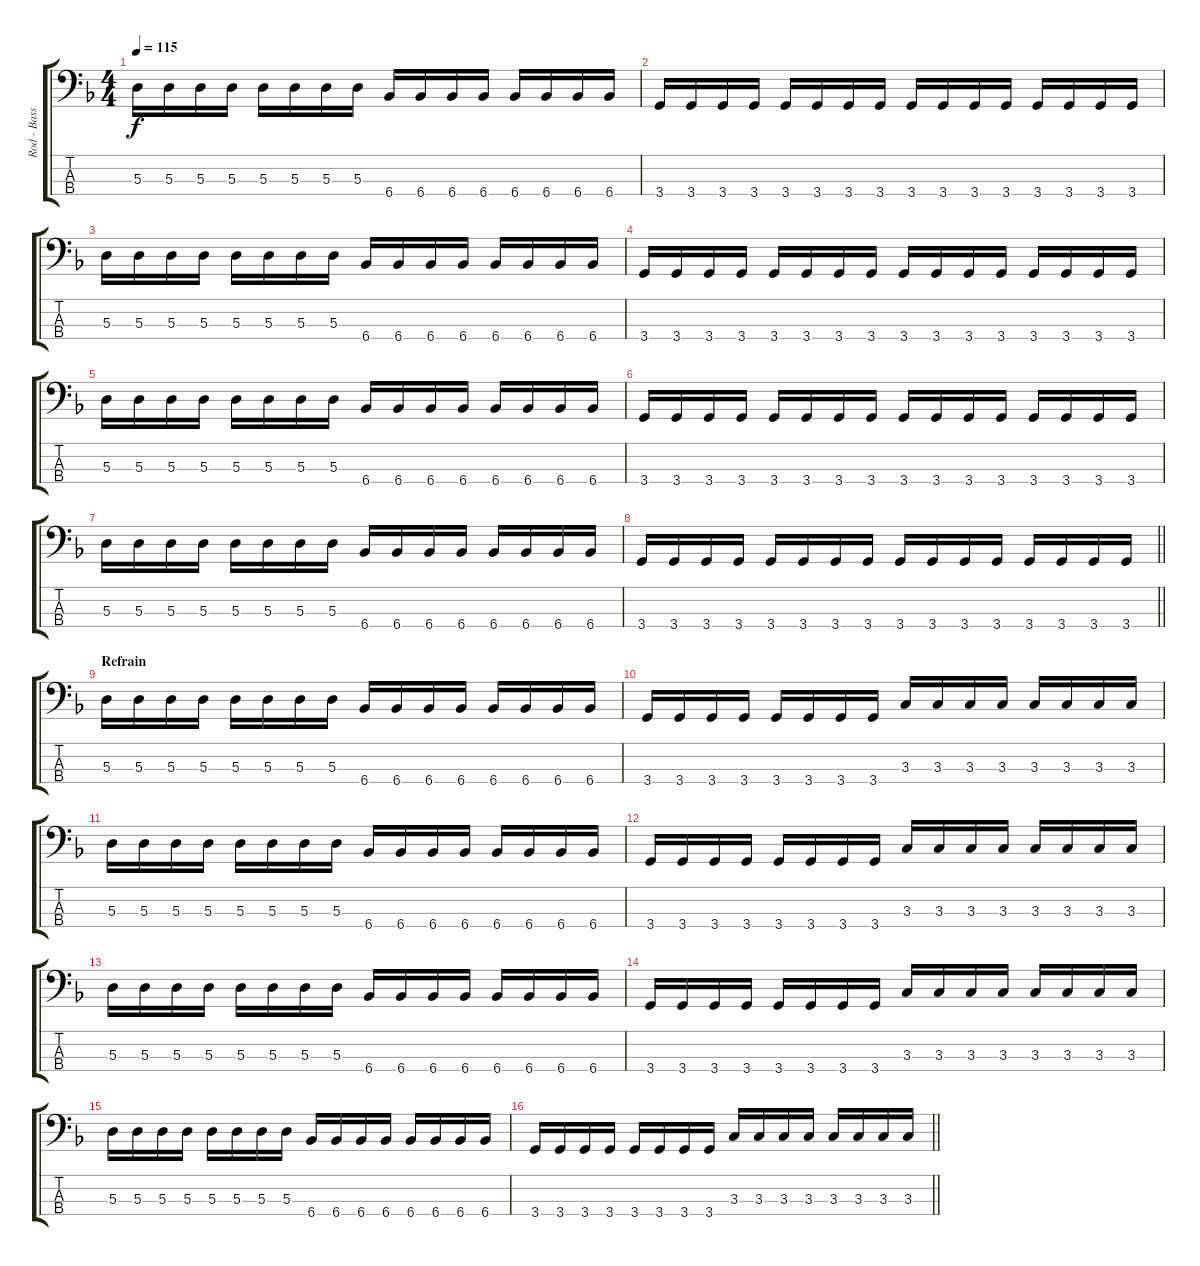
\track ("Rod - Bass" "Rod - Bass") {instrument electricbasspick}
\staff {score tabs}
\tuning (G2 D2 A1 E1) {hide}
\ts (4 4)
\tempo 115
\clef f4
\ks f
5.3.16{dy f} 5.3.16 5.3.16 5.3.16 5.3.16 5.3.16 5.3.16 5.3.16 6.4.16 6.4.16 6.4.16 6.4.16 6.4.16 6.4.16 6.4.16 6.4.16 |
3.4.16 3.4.16 3.4.16 3.4.16 3.4.16 3.4.16 3.4.16 3.4.16 3.4.16 3.4.16 3.4.16 3.4.16 3.4.16 3.4.16 3.4.16 3.4.16 |
5.3.16 5.3.16 5.3.16 5.3.16 5.3.16 5.3.16 5.3.16 5.3.16 6.4.16 6.4.16 6.4.16 6.4.16 6.4.16 6.4.16 6.4.16 6.4.16 |
3.4.16 3.4.16 3.4.16 3.4.16 3.4.16 3.4.16 3.4.16 3.4.16 3.4.16 3.4.16 3.4.16 3.4.16 3.4.16 3.4.16 3.4.16 3.4.16 |
5.3.16 5.3.16 5.3.16 5.3.16 5.3.16 5.3.16 5.3.16 5.3.16 6.4.16 6.4.16 6.4.16 6.4.16 6.4.16 6.4.16 6.4.16 6.4.16 |
3.4.16 3.4.16 3.4.16 3.4.16 3.4.16 3.4.16 3.4.16 3.4.16 3.4.16 3.4.16 3.4.16 3.4.16 3.4.16 3.4.16 3.4.16 3.4.16 |
5.3.16 5.3.16 5.3.16 5.3.16 5.3.16 5.3.16 5.3.16 5.3.16 6.4.16 6.4.16 6.4.16 6.4.16 6.4.16 6.4.16 6.4.16 6.4.16 |
\barLineRight lightlight
3.4.16 3.4.16 3.4.16 3.4.16 3.4.16 3.4.16 3.4.16 3.4.16 3.4.16 3.4.16 3.4.16 3.4.16 3.4.16 3.4.16 3.4.16 3.4.16 |
\section ("" "Refrain")
5.3.16 5.3.16 5.3.16 5.3.16 5.3.16 5.3.16 5.3.16 5.3.16 6.4.16 6.4.16 6.4.16 6.4.16 6.4.16 6.4.16 6.4.16 6.4.16 |
3.4.16 3.4.16 3.4.16 3.4.16 3.4.16 3.4.16 3.4.16 3.4.16 3.3.16 3.3.16 3.3.16 3.3.16 3.3.16 3.3.16 3.3.16 3.3.16 |
5.3.16 5.3.16 5.3.16 5.3.16 5.3.16 5.3.16 5.3.16 5.3.16 6.4.16 6.4.16 6.4.16 6.4.16 6.4.16 6.4.16 6.4.16 6.4.16 |
3.4.16 3.4.16 3.4.16 3.4.16 3.4.16 3.4.16 3.4.16 3.4.16 3.3.16 3.3.16 3.3.16 3.3.16 3.3.16 3.3.16 3.3.16 3.3.16 |
5.3.16 5.3.16 5.3.16 5.3.16 5.3.16 5.3.16 5.3.16 5.3.16 6.4.16 6.4.16 6.4.16 6.4.16 6.4.16 6.4.16 6.4.16 6.4.16 |
3.4.16 3.4.16 3.4.16 3.4.16 3.4.16 3.4.16 3.4.16 3.4.16 3.3.16 3.3.16 3.3.16 3.3.16 3.3.16 3.3.16 3.3.16 3.3.16 |
5.3.16 5.3.16 5.3.16 5.3.16 5.3.16 5.3.16 5.3.16 5.3.16 6.4.16 6.4.16 6.4.16 6.4.16 6.4.16 6.4.16 6.4.16 6.4.16 |
\barLineRight lightlight
3.4.16 3.4.16 3.4.16 3.4.16 3.4.16 3.4.16 3.4.16 3.4.16 3.3.16 3.3.16 3.3.16 3.3.16 3.3.16 3.3.16 3.3.16 3.3.16
